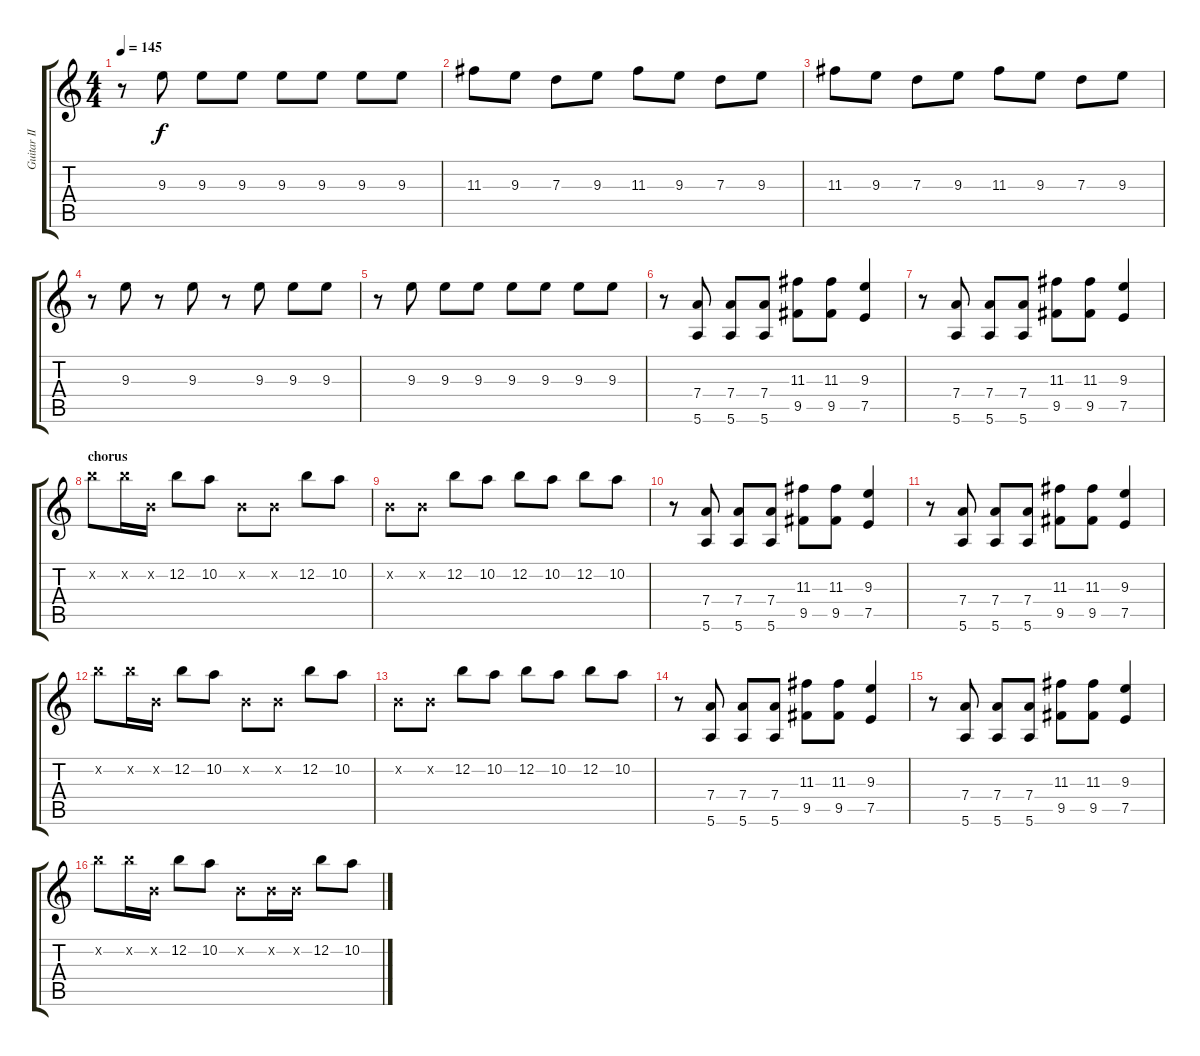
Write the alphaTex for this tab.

\track ("Guitar II - Isaac Brock" "Guitar II ") {instrument distortionguitar}
\staff {score tabs}
\tuning (E4 B3 G3 D3 A2 E2) {hide}
\ts (4 4)
\tempo 145
\clef g2
\ks c
r.8{dy f} 9.3.8 9.3.8 9.3.8 9.3.8 9.3.8 9.3.8 9.3.8 |
11.3.8 9.3.8 7.3.8 9.3.8 11.3.8 9.3.8 7.3.8 9.3.8 |
11.3.8 9.3.8 7.3.8 9.3.8 11.3.8 9.3.8 7.3.8 9.3.8 |
r.8 9.3.8 r.8 9.3.8 r.8 9.3.8 9.3.8 9.3.8 |
r.8 9.3.8 9.3.8 9.3.8 9.3.8 9.3.8 9.3.8 9.3.8 |
r.8 (7.4 5.6).8 (7.4 5.6).8 (7.4 5.6).8 (11.3 9.5).8 (11.3 9.5).8 (9.3 7.5).4 |
r.8 (7.4 5.6).8 (7.4 5.6).8 (7.4 5.6).8 (11.3 9.5).8 (11.3 9.5).8 (9.3 7.5).4 |
\section ("" "chorus")
12.2{x}.8 12.2{x}.16 0.2{x}.16 12.2.8 10.2.8 0.2{x}.8 0.2{x}.8 12.2.8 10.2.8 |
0.2{x}.8 0.2{x}.8 12.2.8 10.2.8 12.2.8 10.2.8 12.2.8 10.2.8 |
r.8 (7.4 5.6).8 (7.4 5.6).8 (7.4 5.6).8 (11.3 9.5).8 (11.3 9.5).8 (9.3 7.5).4 |
r.8 (7.4 5.6).8 (7.4 5.6).8 (7.4 5.6).8 (11.3 9.5).8 (11.3 9.5).8 (9.3 7.5).4 |
12.2{x}.8 12.2{x}.16 0.2{x}.16 12.2.8 10.2.8 0.2{x}.8 0.2{x}.8 12.2.8 10.2.8 |
0.2{x}.8 0.2{x}.8 12.2.8 10.2.8 12.2.8 10.2.8 12.2.8 10.2.8 |
r.8 (7.4 5.6).8 (7.4 5.6).8 (7.4 5.6).8 (11.3 9.5).8 (11.3 9.5).8 (9.3 7.5).4 |
r.8 (7.4 5.6).8 (7.4 5.6).8 (7.4 5.6).8 (11.3 9.5).8 (11.3 9.5).8 (9.3 7.5).4 |
12.2{x}.8 12.2{x}.16 0.2{x}.16 12.2.8 10.2.8 0.2{x}.8 0.2{x}.16 0.2{x}.16 12.2.8 10.2.8
